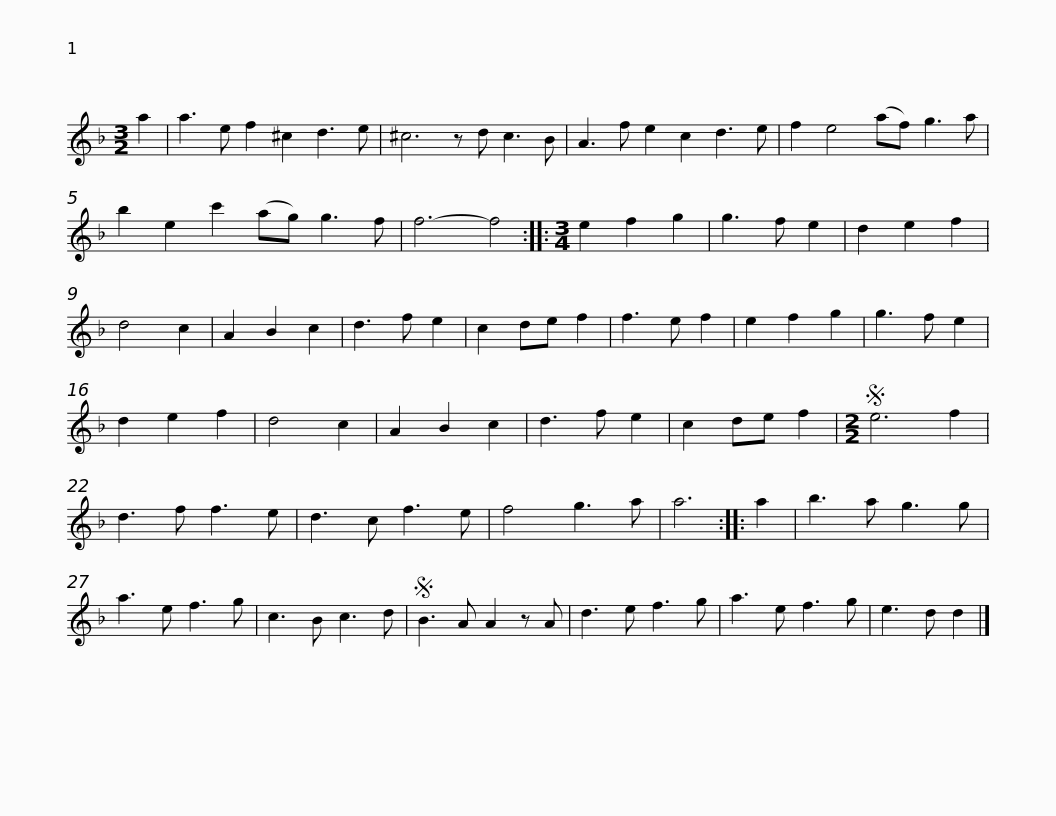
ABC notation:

X:1
L:1/8
M:3/2
I:linebreak $
K:Dmin
V:1 treble
V:1
 a2 | a3 e f2 ^c2 d3 e | ^c6 z d c3 B | A3 f e2 c2 d3 e | f2 e4 (af) g3 a | %5
 b2 e2 c'2 (ag) g3 f |$ f6- f4 ::[M:3/4] e2 f2 g2 | g3 f e2 | d2 e2 f2 | %10
 d4 c2 | A2 B2 c2 | d3 f e2 | c2 de f2 | f3 e f2 | %15
 e2 f2 g2 | g3 f e2 | d2 e2 f2 |$ d4 c2 | A2 B2 c2 | %20
 d3 f e2 | c2 de f2 |[M:2/2]S e6 f2 | d3 f f3 e | d3 c f3 e | %25
 f4 g3 a | a6 :: a2 | b3 a g3 g |$ a3 e f3 g | %30
 c3 B c3 d |S B3 A A2 z A | d3 e f3 g | a3 e f3 g | e3 d d2 |] %35
